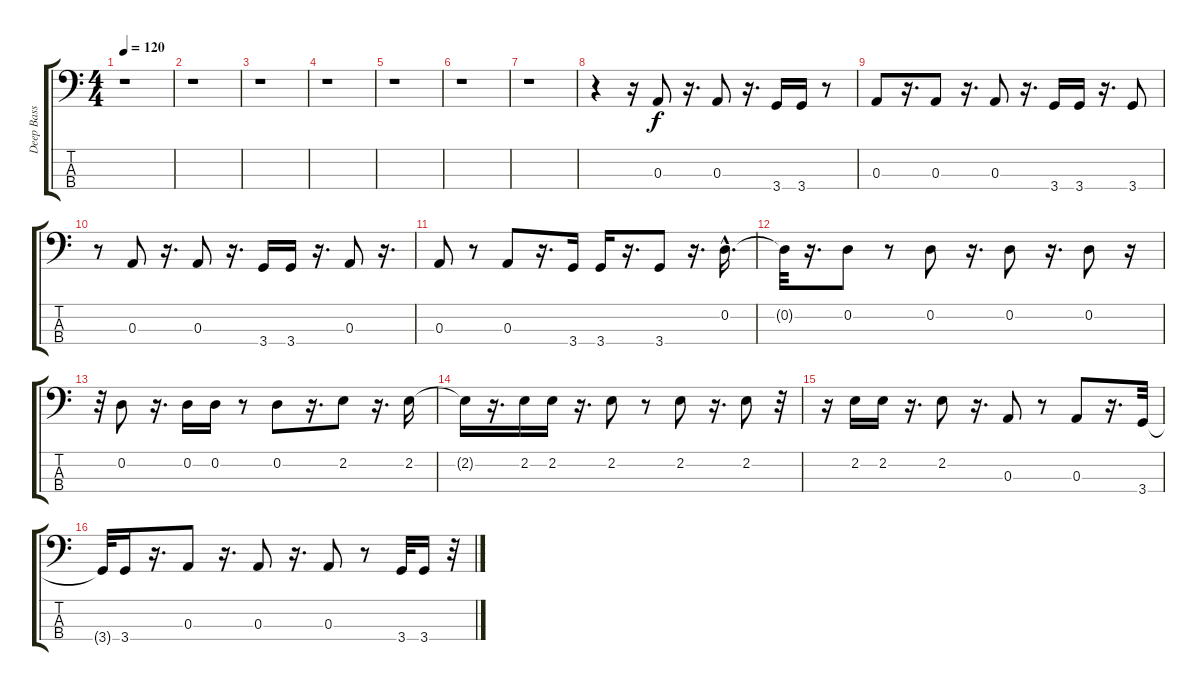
\track ("Deep Bass" "Deep Bass") {instrument fretlessbass}
\staff {score tabs}
\tuning (G2 D2 A1 E1) {hide}
\ts (4 4)
\tempo 120
\clef f4
\ks c
r.1{dy f instrument fretlessbass} |
r.1 |
r.1 |
r.1 |
r.1 |
r.1 |
r.1 |
r.4 r.16 0.3.8 r.16{d} 0.3.8 r.16{d} 3.4.16 3.4.16 r.8 |
0.3.8 r.16{d} 0.3.8 r.16{d} 0.3.8 r.16{d} 3.4.16 3.4.16 r.16{d} 3.4.8 |
r.8 0.3.8 r.16{d} 0.3.8 r.16{d} 3.4.16 3.4.16 r.16{d} 0.3.8 r.16{d} |
0.3.8 r.8 0.3.8 r.16{d} 3.4.16 3.4.16 r.16{d} 3.4.8 r.16{d} 0.2{hac}.16{d} |
0.2{t}.32 r.16{d} 0.2.8 r.8 0.2.8 r.16{d} 0.2.8 r.16{d} 0.2.8 r.16 |
r.32 0.2.8 r.16{d} 0.2.16 0.2.16 r.8 0.2.8 r.16{d} 2.2.8 r.16{d} 2.2.16 |
2.2{t}.16 r.16{d} 2.2.16 2.2.16 r.16{d} 2.2.8 r.8 2.2.8 r.16{d} 2.2.8 r.32 |
r.16 2.2.16 2.2.16 r.16{d} 2.2.8 r.16{d} 0.3.8 r.8 0.3.8 r.16{d} 3.4.32 |
3.4{t}.32 3.4.16 r.16{d} 0.3.8 r.16{d} 0.3.8 r.16{d} 0.3.8 r.8 3.4.32 3.4.16 r.32
